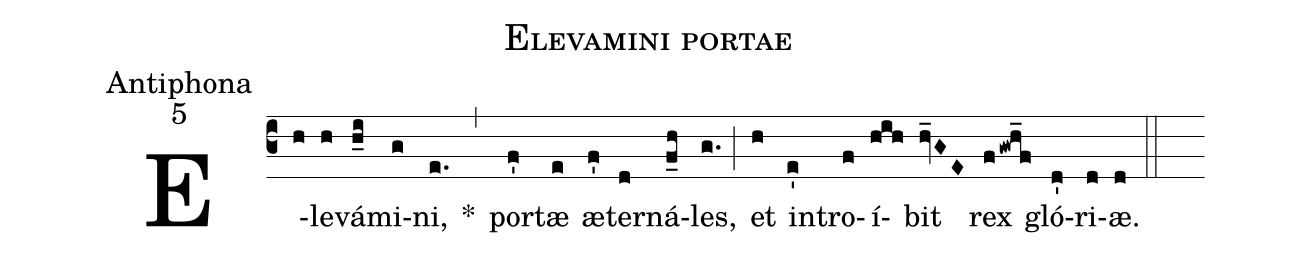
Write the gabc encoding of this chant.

name:Elevamini portae;
office-part:Antiphona;
mode:5;
%%
(c3)E(h)le(h)vá(h_i)mi(g)ni,(e.) <v>*</v>(,) por(f')tæ(e) æ(f')ter(d)ná(f_h)les,(g.) (;) et(h) in(e')tro(f)í(hih)bit(hv_GE) rex(fgwh_f) gló(d')ri(d)æ.(d) (::)
